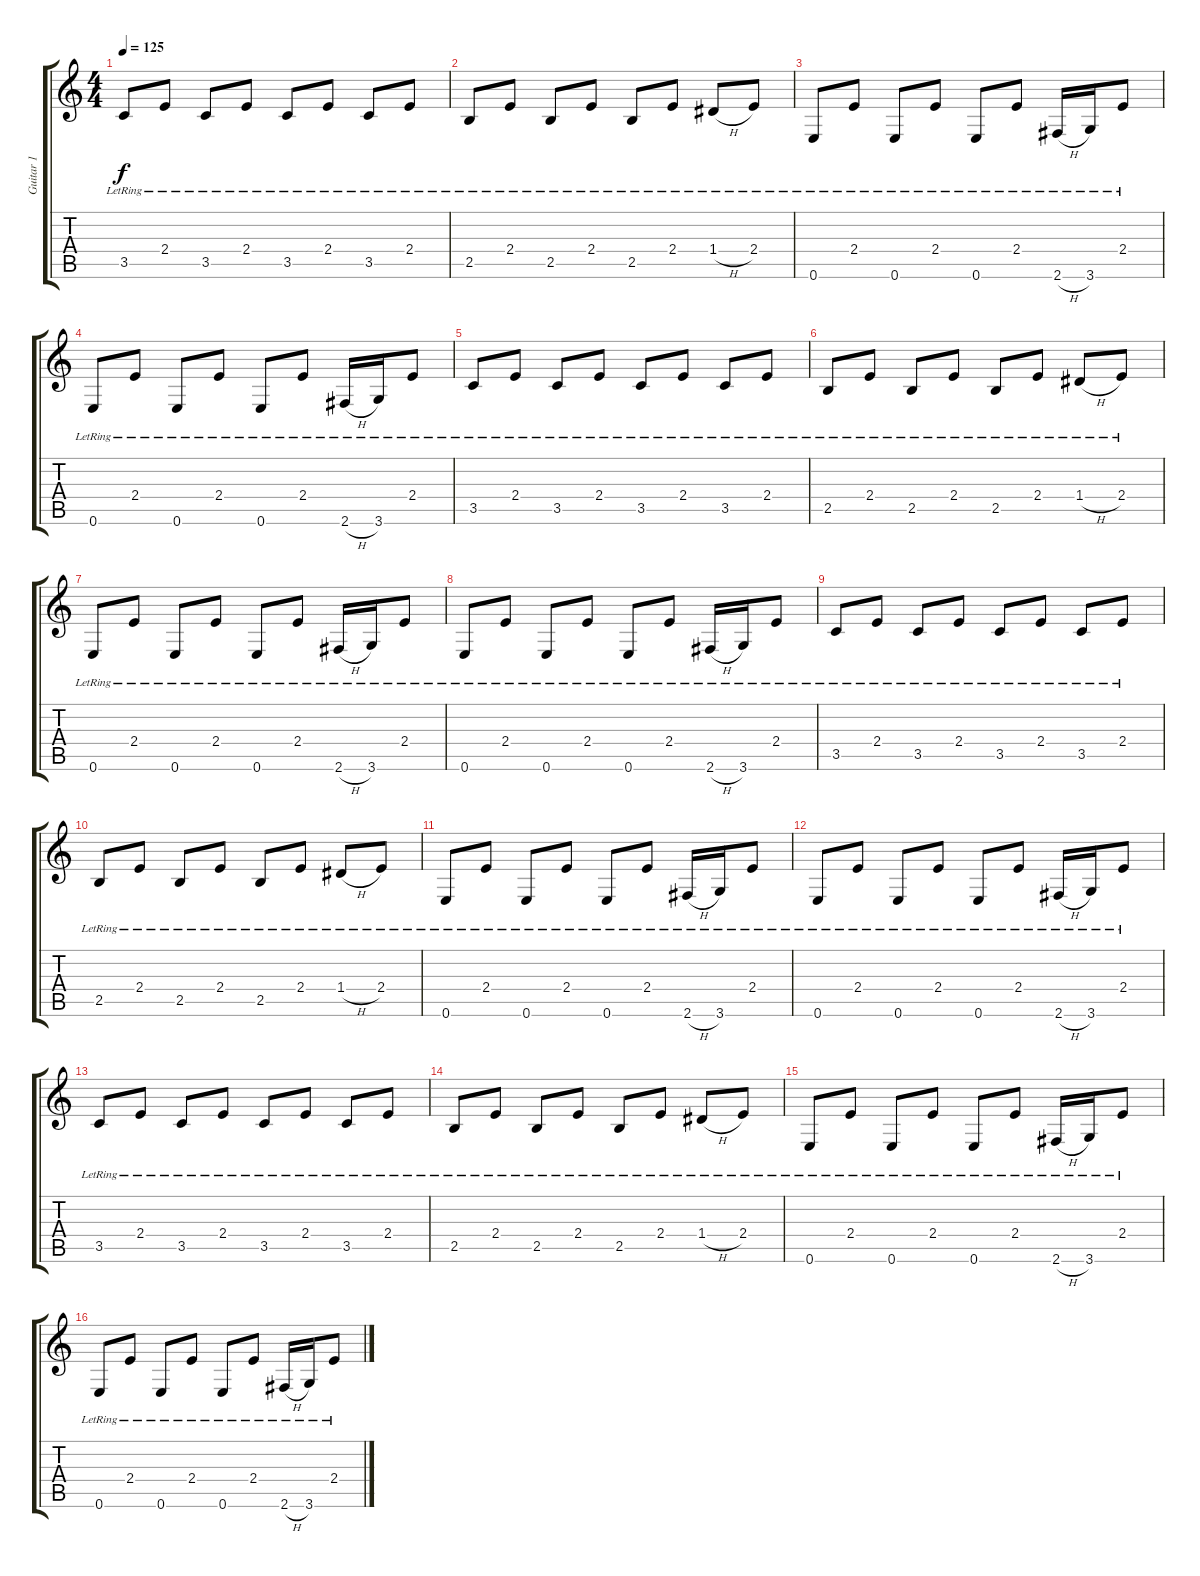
\track ("Guitar 1" "Guitar 1") {instrument acousticguitarnylon}
\staff {score tabs}
\tuning (E4 B3 G3 D3 A2 E2) {hide}
\ts (4 4)
\tempo 125
\clef g2
\ks c
3.5{lr}.8{dy f} 2.4{lr}.8 3.5{lr}.8 2.4{lr}.8 3.5{lr}.8 2.4{lr}.8 3.5{lr}.8 2.4{lr}.8 |
2.5{lr}.8 2.4{lr}.8 2.5{lr}.8 2.4{lr}.8 2.5{lr}.8 2.4{lr}.8 1.4{h lr}.8 2.4{lr}.8 |
0.6{lr}.8 2.4{lr}.8 0.6{lr}.8 2.4{lr}.8 0.6{lr}.8 2.4{lr}.8 2.6{h lr}.16 3.6{lr}.16 2.4{lr}.8 |
0.6{lr}.8 2.4{lr}.8 0.6{lr}.8 2.4{lr}.8 0.6{lr}.8 2.4{lr}.8 2.6{h lr}.16 3.6{lr}.16 2.4{lr}.8 |
3.5{lr}.8 2.4{lr}.8 3.5{lr}.8 2.4{lr}.8 3.5{lr}.8 2.4{lr}.8 3.5{lr}.8 2.4{lr}.8 |
2.5{lr}.8 2.4{lr}.8 2.5{lr}.8 2.4{lr}.8 2.5{lr}.8 2.4{lr}.8 1.4{h lr}.8 2.4{lr}.8 |
0.6{lr}.8 2.4{lr}.8 0.6{lr}.8 2.4{lr}.8 0.6{lr}.8 2.4{lr}.8 2.6{h lr}.16 3.6{lr}.16 2.4{lr}.8 |
0.6{lr}.8 2.4{lr}.8 0.6{lr}.8 2.4{lr}.8 0.6{lr}.8 2.4{lr}.8 2.6{h lr}.16 3.6{lr}.16 2.4{lr}.8 |
3.5{lr}.8 2.4{lr}.8 3.5{lr}.8 2.4{lr}.8 3.5{lr}.8 2.4{lr}.8 3.5{lr}.8 2.4{lr}.8 |
2.5{lr}.8 2.4{lr}.8 2.5{lr}.8 2.4{lr}.8 2.5{lr}.8 2.4{lr}.8 1.4{h lr}.8 2.4{lr}.8 |
0.6{lr}.8 2.4{lr}.8 0.6{lr}.8 2.4{lr}.8 0.6{lr}.8 2.4{lr}.8 2.6{h lr}.16 3.6{lr}.16 2.4{lr}.8 |
0.6{lr}.8 2.4{lr}.8 0.6{lr}.8 2.4{lr}.8 0.6{lr}.8 2.4{lr}.8 2.6{h lr}.16 3.6{lr}.16 2.4{lr}.8 |
3.5{lr}.8 2.4{lr}.8 3.5{lr}.8 2.4{lr}.8 3.5{lr}.8 2.4{lr}.8 3.5{lr}.8 2.4{lr}.8 |
2.5{lr}.8 2.4{lr}.8 2.5{lr}.8 2.4{lr}.8 2.5{lr}.8 2.4{lr}.8 1.4{h lr}.8 2.4{lr}.8 |
0.6{lr}.8 2.4{lr}.8 0.6{lr}.8 2.4{lr}.8 0.6{lr}.8 2.4{lr}.8 2.6{h lr}.16 3.6{lr}.16 2.4{lr}.8 |
0.6{lr}.8 2.4{lr}.8 0.6{lr}.8 2.4{lr}.8 0.6{lr}.8 2.4{lr}.8 2.6{h lr}.16 3.6{lr}.16 2.4{lr}.8
